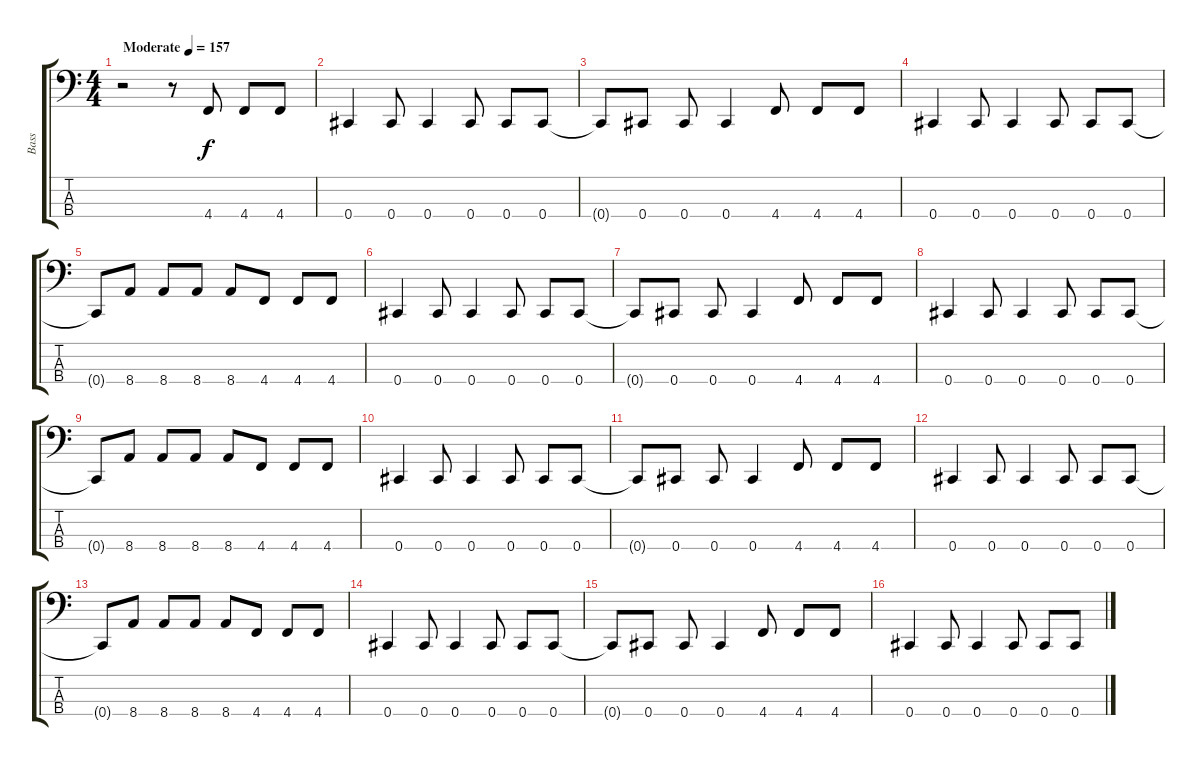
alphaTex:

\track ("Bass" "Bass") {instrument electricbasspick}
\staff {score tabs}
\tuning (Gb2 Db2 Ab1 Db1) {hide}
\ts (4 4)
\tempo (157 "Moderate")
\clef f4
\ks c
r.2{dy f instrument electricbasspick} r.8 4.4.8 4.4.8 4.4.8 |
0.4.4 0.4.8 0.4.4 0.4.8 0.4.8 0.4.8 |
0.4{t}.8 0.4.8 0.4.8 0.4.4 4.4.8 4.4.8 4.4.8 |
0.4.4 0.4.8 0.4.4 0.4.8 0.4.8 0.4.8 |
0.4{t}.8 8.4.8 8.4.8 8.4.8 8.4.8 4.4.8 4.4.8 4.4.8 |
0.4.4 0.4.8 0.4.4 0.4.8 0.4.8 0.4.8 |
0.4{t}.8 0.4.8 0.4.8 0.4.4 4.4.8 4.4.8 4.4.8 |
0.4.4 0.4.8 0.4.4 0.4.8 0.4.8 0.4.8 |
0.4{t}.8 8.4.8 8.4.8 8.4.8 8.4.8 4.4.8 4.4.8 4.4.8 |
0.4.4 0.4.8 0.4.4 0.4.8 0.4.8 0.4.8 |
0.4{t}.8 0.4.8 0.4.8 0.4.4 4.4.8 4.4.8 4.4.8 |
0.4.4 0.4.8 0.4.4 0.4.8 0.4.8 0.4.8 |
0.4{t}.8 8.4.8 8.4.8 8.4.8 8.4.8 4.4.8 4.4.8 4.4.8 |
0.4.4 0.4.8 0.4.4 0.4.8 0.4.8 0.4.8 |
0.4{t}.8 0.4.8 0.4.8 0.4.4 4.4.8 4.4.8 4.4.8 |
0.4.4 0.4.8 0.4.4 0.4.8 0.4.8 0.4.8
